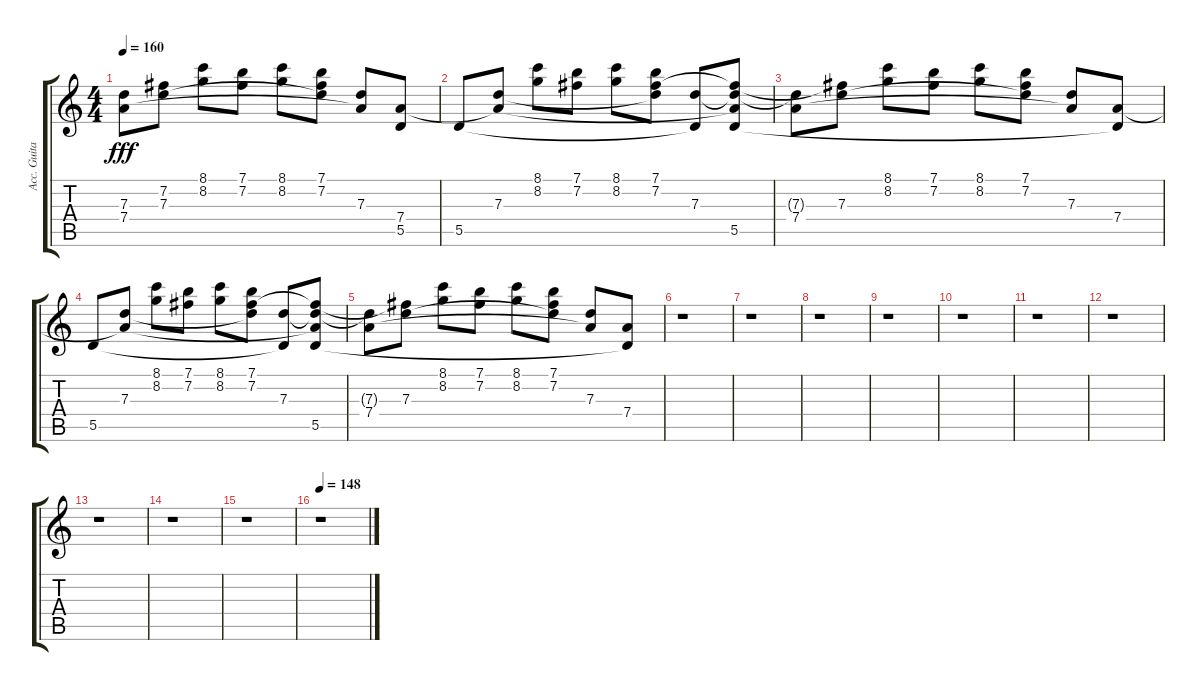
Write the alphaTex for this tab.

\track ("Acc. Guitar 2" "Acc. Guita") {instrument acousticguitarsteel}
\staff {score tabs}
\tuning (E4 B3 G3 D3 A2 D2) {hide}
\ts (4 4)
\tempo 160
\clef g2
\ks c
(7.3{t} 7.4).8{dy fff} (7.2{t} 7.3).8 (8.1 8.2).8 (7.1 7.2).8 (8.1 8.2).8 (7.1 7.2 7.3{t}).8 (7.3 7.4{t}).8 (7.4 5.5{t}).8 |
5.5.8 (7.3 7.4{t}).8 (8.1 8.2).8 (7.1 7.2).8 (8.1 8.2).8 (7.1 7.2 7.3{t}).8 (7.3 5.5{t}).8 (7.2{t} 7.3{t} 7.4{t} 5.5).8 |
(7.3{t} 7.4).8 (7.2{t} 7.3).8 (8.1 8.2).8 (7.1 7.2).8 (8.1 8.2).8 (7.1 7.2 7.3{t}).8 (7.3 7.4{t}).8 (7.4 5.5{t}).8 |
5.5.8 (7.3 7.4{t}).8 (8.1 8.2).8 (7.1 7.2).8 (8.1 8.2).8 (7.1 7.2 7.3{t}).8 (7.3 5.5{t}).8 (7.2{t} 7.3{t} 7.4{t} 5.5).8 |
(7.3{t} 7.4).8 (7.2{t} 7.3).8 (8.1 8.2).8 (7.1 7.2).8 (8.1 8.2).8 (7.1 7.2 7.3{t}).8 (7.3 7.4{t}).8 (7.4 5.5{t}).8 |
r.1 |
r.1 |
r.1 |
r.1 |
r.1 |
r.1 |
r.1 |
r.1 |
r.1 |
r.1 |
\tempo 148
r.1
